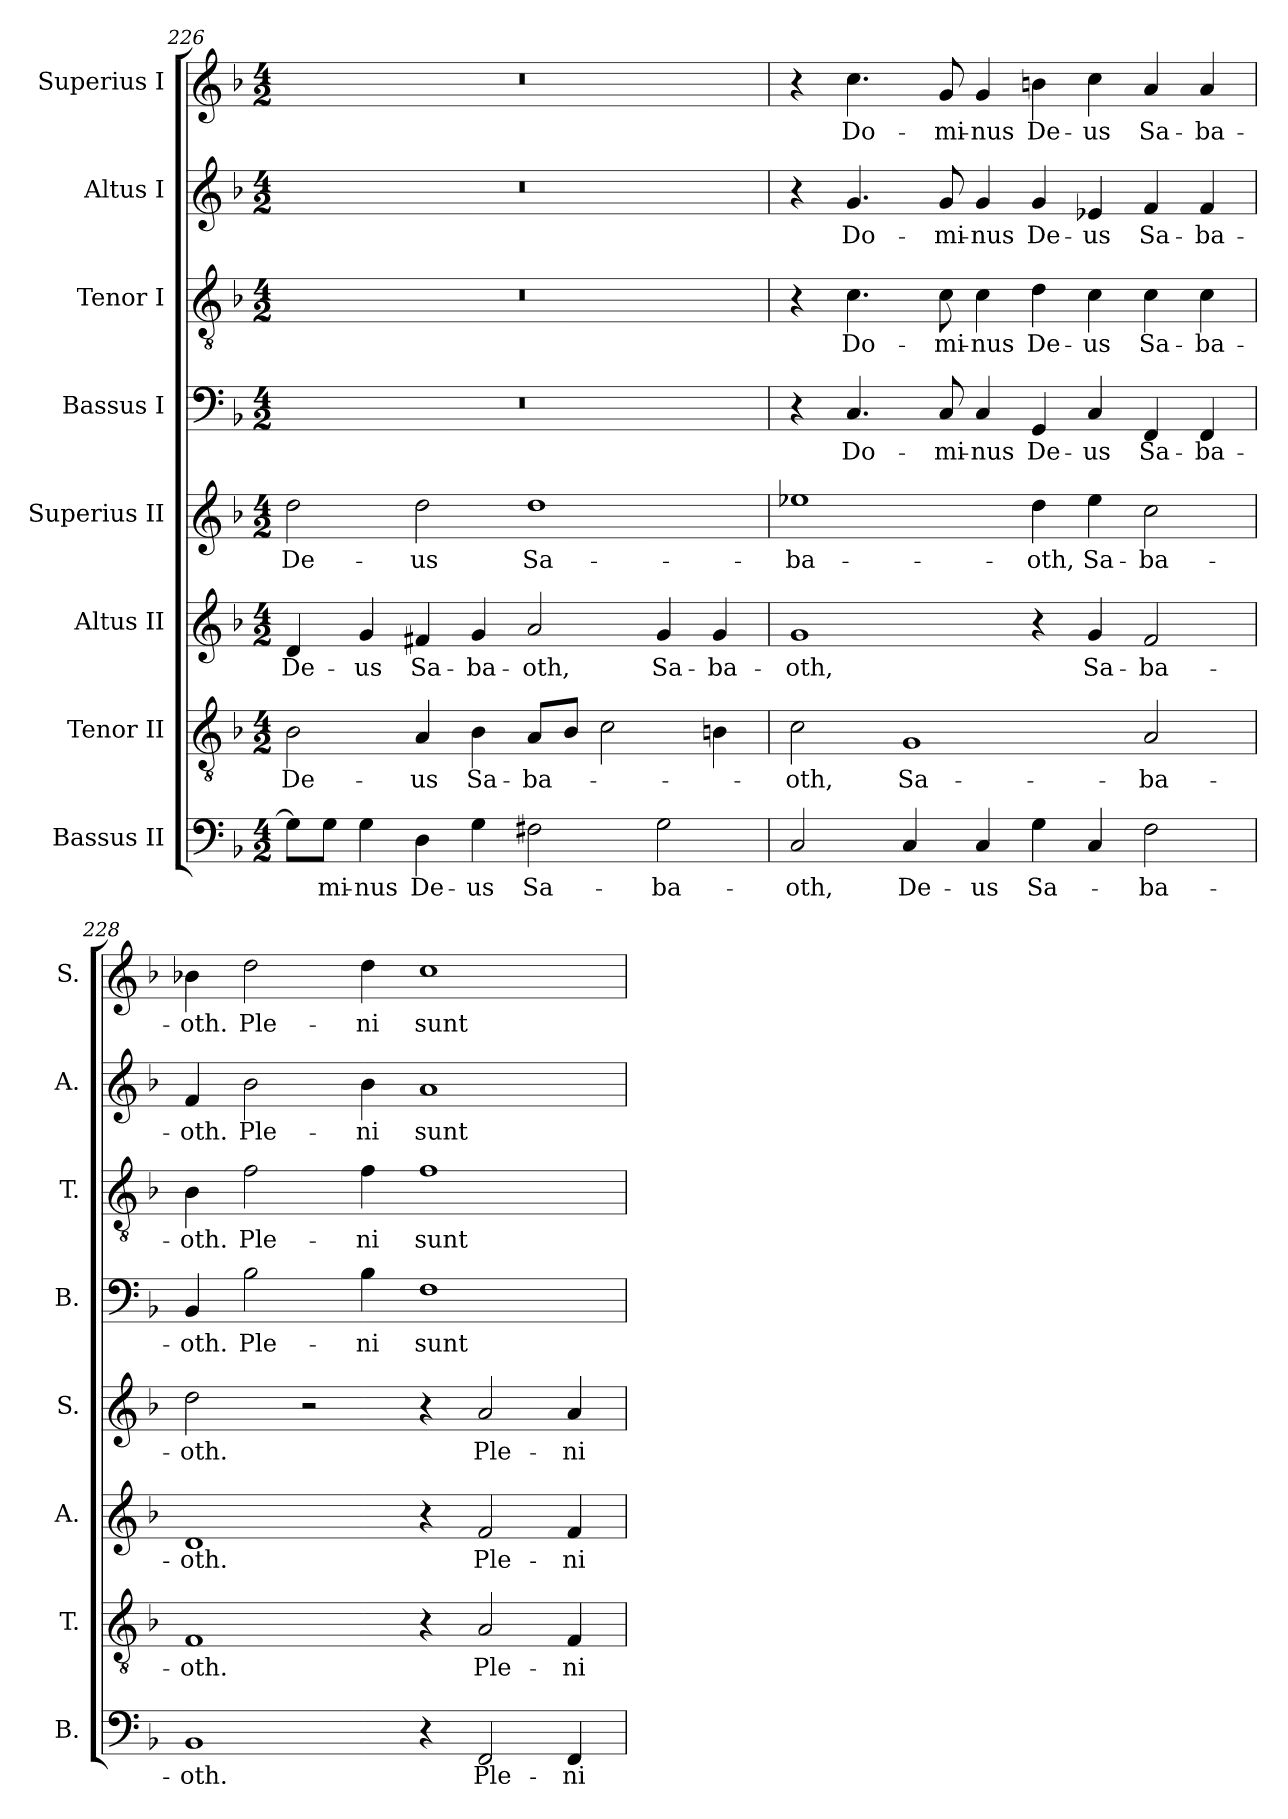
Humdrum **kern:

**kern	**text	**kern	**text	**kern	**text	**kern	**text	**kern	**text	**kern	**text	**kern	**text	**kern	**text
*part8	*part8	*part7	*part7	*part6	*part6	*part5	*part5	*part4	*part4	*part3	*part3	*part2	*part2	*part1	*part1
*staff8	*staff8	*staff7	*staff7	*staff6	*staff6	*staff5	*staff5	*staff4	*staff4	*staff3	*staff3	*staff2	*staff2	*staff1	*staff1
*I"Bassus II	*	*I"Tenor II	*	*I"Altus II	*	*I"Superius II	*	*I"Bassus I	*	*I"Tenor I	*	*I"Altus I	*	*I"Superius I	*
*I'B.	*	*I'T.	*	*I'A.	*	*I'S.	*	*I'B.	*	*I'T.	*	*I'A.	*	*I'S.	*
*clefF4	*	*clefGv2	*	*clefG2	*	*clefG2	*	*clefF4	*	*clefGv2	*	*clefG2	*	*clefG2	*
*	*	*ITrd7c12	*	*	*	*	*	*	*	*ITrd7c12	*	*	*	*	*
*k[b-]	*	*k[b-]	*	*k[b-]	*	*k[b-]	*	*k[b-]	*	*k[b-]	*	*k[b-]	*	*k[b-]	*
*d:	*	*d:	*	*d:	*	*d:	*	*d:	*	*d:	*	*d:	*	*d:	*
*M4/2	*	*M4/2	*	*M4/2	*	*M4/2	*	*M4/2	*	*M4/2	*	*M4/2	*	*M4/2	*
=226	=226	=226	=226	=226	=226	=226	=226	=226	=226	=226	=226	=226	=226	=226	=226
!	!	!	!LO:LY:b	!	!LO:LY:b	!	!LO:LY:b	!LO:N:vis=1	!	!LO:N:vis=1	!	!LO:N:vis=1	!	!LO:N:vis=1	!
8G\L]	.	2BB-\	De-	4d/	De-	2dd\	De-	0r	.	0r	.	0r	.	0r	.
!	!LO:LY:b	!	!	!	!	!	!	!	!	!	!	!	!	!	!
8G\J	-mi-	.	.	.	.	.	.	.	.	.	.	.	.	.	.
!	!LO:LY:b	!	!	!	!LO:LY:b	!	!	!	!	!	!	!	!	!	!
4G\	-nus	.	.	4g/	-us	.	.	.	.	.	.	.	.	.	.
!	!LO:LY:b	!	!LO:LY:b	!	!LO:LY:b	!	!LO:LY:b	!	!	!	!	!	!	!	!
4D\	De-	4AA/	-us	4f#X/	Sa-	2dd\	-us	.	.	.	.	.	.	.	.
!	!LO:LY:b	!	!LO:LY:b	!	!LO:LY:b	!	!	!	!	!	!	!	!	!	!
4G\	-us	4BB-\	Sa-	4g/	-ba-	.	.	.	.	.	.	.	.	.	.
!	!LO:LY:b	!	!LO:LY:b	!	!LO:LY:b	!	!LO:LY:b	!	!	!	!	!	!	!	!
2F#X\	Sa-	8AA/L	-ba-	2a/	-oth,	1dd	Sa-	.	.	.	.	.	.	.	.
.	.	8BB-/J	.	.	.	.	.	.	.	.	.	.	.	.	.
.	.	2C\	.	.	.	.	.	.	.	.	.	.	.	.	.
!	!LO:LY:b	!	!	!	!LO:LY:b	!	!	!	!	!	!	!	!	!	!
2G\	-ba-	.	.	4g/	Sa-	.	.	.	.	.	.	.	.	.	.
!	!	!	!	!	!LO:LY:b	!	!	!	!	!	!	!	!	!	!
.	.	4BBn\	.	4g/	-ba-	.	.	.	.	.	.	.	.	.	.
=227	=227	=227	=227	=227	=227	=227	=227	=227	=227	=227	=227	=227	=227	=227	=227
!	!LO:LY:b	!	!LO:LY:b	!	!LO:LY:b	!	!LO:LY:b	!	!	!	!	!	!	!	!
2C/	-oth,	2C\	-oth,	1g	-oth,	1ee-X	-ba-	4r	.	4r	.	4r	.	4r	.
!	!	!	!	!	!	!	!	!	!LO:LY:b	!	!LO:LY:b	!	!LO:LY:b	!	!LO:LY:b
.	.	.	.	.	.	.	.	4.C/	Do-	4.C\	Do-	4.g/	Do-	4.cc\	Do-
!	!LO:LY:b	!	!LO:LY:b	!	!	!	!	!	!	!	!	!	!	!	!
4C/	De-	1GG	Sa-	.	.	.	.	.	.	.	.	.	.	.	.
!	!	!	!	!	!	!	!	!	!LO:LY:b	!	!LO:LY:b	!	!LO:LY:b	!	!LO:LY:b
.	.	.	.	.	.	.	.	8C/	-mi-	8C\	-mi-	8g/	-mi-	8g/	-mi-
!	!LO:LY:b	!	!	!	!	!	!	!	!LO:LY:b	!	!LO:LY:b	!	!LO:LY:b	!	!LO:LY:b
4C/	-us	.	.	.	.	.	.	4C/	-nus	4C\	-nus	4g/	-nus	4g/	-nus
!	!LO:LY:b	!	!	!	!	!	!LO:LY:b	!	!LO:LY:b	!	!LO:LY:b	!	!LO:LY:b	!	!LO:LY:b
4G\	Sa-	.	.	4r	.	4dd\	-oth,	4GG/	De-	4D\	De-	4g/	De-	4bn\	De-
!	!	!	!	!	!LO:LY:b	!	!LO:LY:b	!	!LO:LY:b	!	!LO:LY:b	!	!LO:LY:b	!	!LO:LY:b
4C/	.	.	.	4g/	Sa-	4ee-\	Sa-	4C/	-us	4C\	-us	4e-X/	-us	4cc\	-us
!	!LO:LY:b	!	!LO:LY:b	!	!LO:LY:b	!	!LO:LY:b	!	!LO:LY:b	!	!LO:LY:b	!	!LO:LY:b	!	!LO:LY:b
2F\	-ba-	2AA/	-ba-	2f/	-ba-	2cc\	-ba-	4FF/	Sa-	4C\	Sa-	4f/	Sa-	4a/	Sa-
!	!	!	!	!	!	!	!	!	!LO:LY:b	!	!LO:LY:b	!	!LO:LY:b	!	!LO:LY:b
.	.	.	.	.	.	.	.	4FF/	-ba-	4C\	-ba-	4f/	-ba-	4a/	-ba-
=228	=228	=228	=228	=228	=228	=228	=228	=228	=228	=228	=228	=228	=228	=228	=228
!	!LO:LY:b	!	!LO:LY:b	!	!LO:LY:b	!	!LO:LY:b	!	!LO:LY:b	!	!LO:LY:b	!	!LO:LY:b	!	!LO:LY:b
1BB-	-oth.	1FF	-oth.	1d	-oth.	2dd\	-oth.	4BB-/	-oth.	4BB-\	-oth.	4f/	-oth.	4b-X\	-oth.
!	!	!	!	!	!	!	!	!	!LO:LY:b	!	!LO:LY:b	!	!LO:LY:b	!	!LO:LY:b
.	.	.	.	.	.	.	.	2B-\	Ple-	2F\	Ple-	2b-\	Ple-	2dd\	Ple-
.	.	.	.	.	.	2r	.	.	.	.	.	.	.	.	.
!	!	!	!	!	!	!	!	!	!LO:LY:b	!	!LO:LY:b	!	!LO:LY:b	!	!LO:LY:b
.	.	.	.	.	.	.	.	4B-\	-ni	4F\	-ni	4b-\	-ni	4dd\	-ni
!	!	!	!	!	!	!	!	!	!LO:LY:b	!	!LO:LY:b	!	!LO:LY:b	!	!LO:LY:b
4r	.	4r	.	4r	.	4r	.	1F	sunt	1F	sunt	1a	sunt	1cc	sunt
!	!LO:LY:b	!	!LO:LY:b	!	!LO:LY:b	!	!LO:LY:b	!	!	!	!	!	!	!	!
2FF/	Ple-	2AA/	Ple-	2f/	Ple-	2a/	Ple-	.	.	.	.	.	.	.	.
!	!LO:LY:b	!	!LO:LY:b	!	!LO:LY:b	!	!LO:LY:b	!	!	!	!	!	!	!	!
4FF/	-ni	4FF/	-ni	4f/	-ni	4a/	-ni	.	.	.	.	.	.	.	.
=	=	=	=	=	=	=	=	=	=	=	=	=	=	=	=
*-	*-	*-	*-	*-	*-	*-	*-	*-	*-	*-	*-	*-	*-	*-	*-
